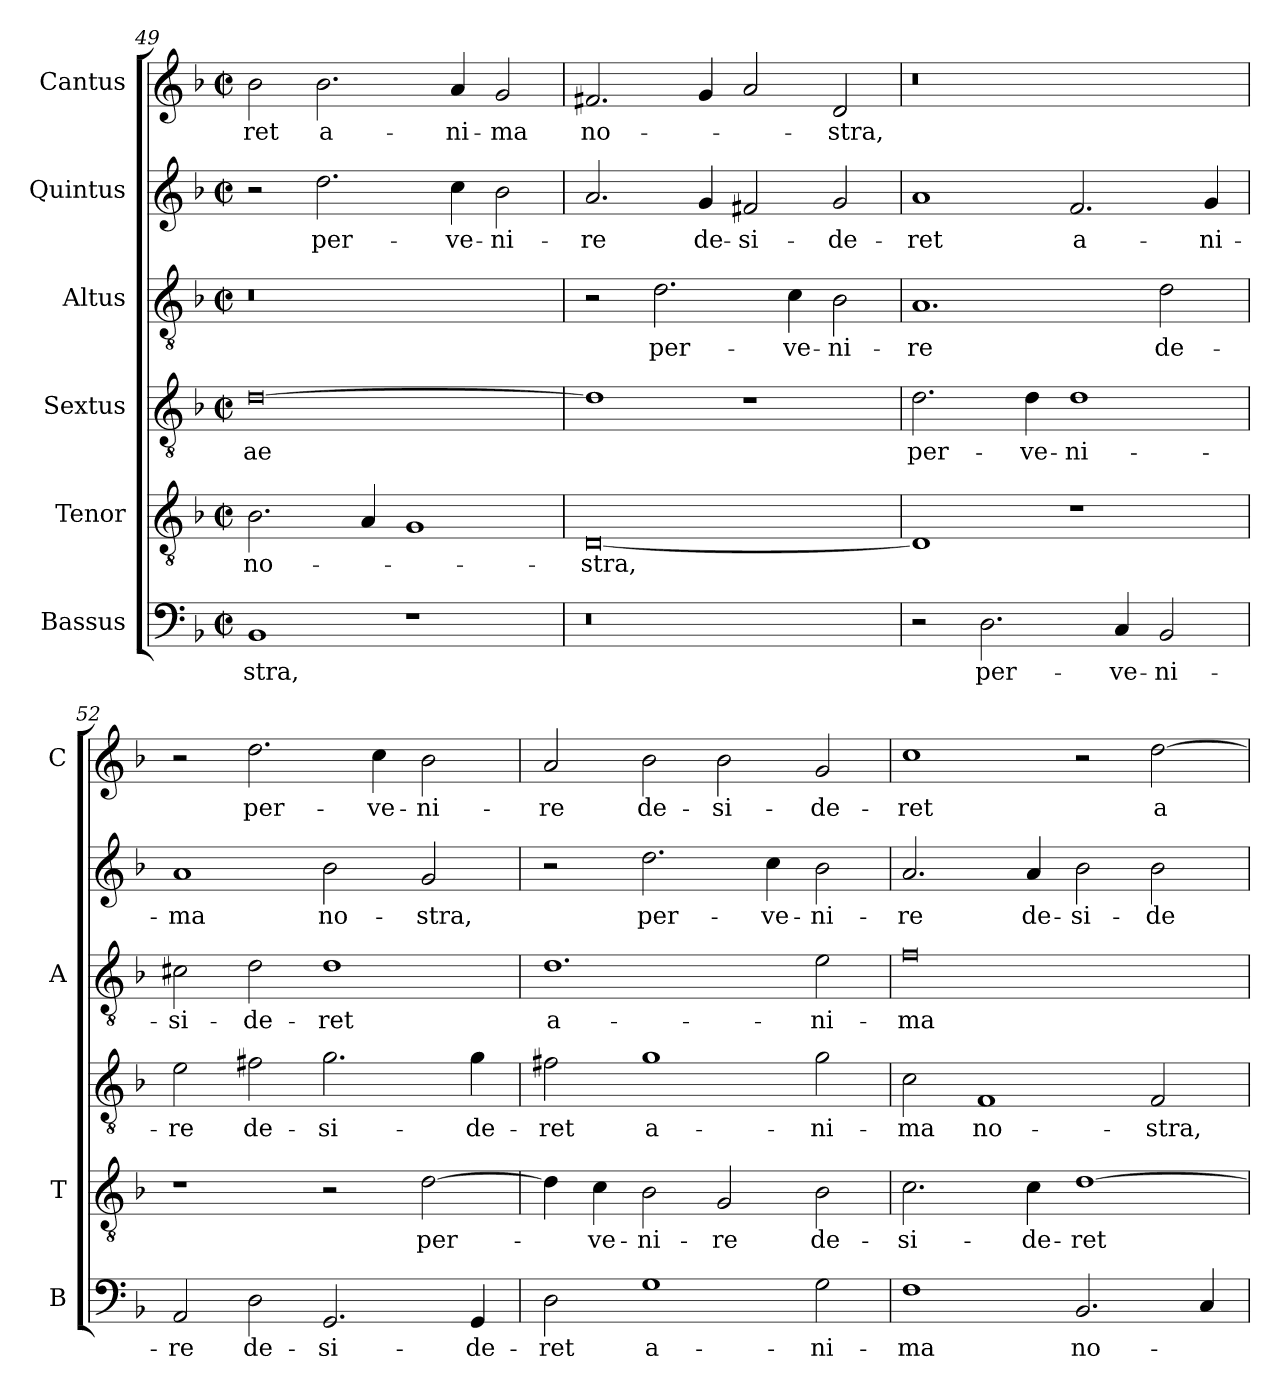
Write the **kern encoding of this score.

**kern	**text	**kern	**text	**kern	**text	**kern	**text	**kern	**text	**kern	**text
*part6	*part6	*part5	*part5	*part4	*part4	*part3	*part3	*part2	*part2	*part1	*part1
*staff6	*staff6	*staff5	*staff5	*staff4	*staff4	*staff3	*staff3	*staff2	*staff2	*staff1	*staff1
*I"Bassus	*	*I"Tenor	*	*I"Sextus	*	*I"Altus	*	*I"Quintus	*	*I"Cantus	*
*I'B	*	*I'T	*	*	*	*I'A	*	*	*	*I'C	*
*clefF4	*	*clefGv2	*	*clefGv2	*	*clefGv2	*	*clefG2	*	*clefG2	*
*k[b-]	*	*k[b-]	*	*k[b-]	*	*k[b-]	*	*k[b-]	*	*k[b-]	*
*d:	*	*d:	*	*d:	*	*d:	*	*d:	*	*d:	*
*M2/2	*	*M2/2	*	*M2/2	*	*M2/2	*	*M2/2	*	*M2/2	*
*met(c|)	*	*met(c|)	*	*met(c|)	*	*met(c|)	*	*met(c|)	*	*met(c|)	*
=49	=49	=49	=49	=49	=49	=49	=49	=49	=49	=49	=49
1BB-	-stra,	2.B-\	no-	[0d	-ae	0r	.	2r	.	2b-\	-ret
.	.	.	.	.	.	.	.	2.dd\	per-	2.b-\	a-
.	.	4A/	.	.	.	.	.	.	.	.	.
1r	.	1G	.	.	.	.	.	.	.	.	.
.	.	.	.	.	.	.	.	4cc\	-ve-	4a/	-ni-
.	.	.	.	.	.	.	.	2b-\	-ni-	2g/	-ma
=50	=50	=50	=50	=50	=50	=50	=50	=50	=50	=50	=50
0r	.	[0D	-stra,	1d]	.	2r	.	2.a/	-re	2.f#X/	no-
.	.	.	.	.	.	2.d\	per-	.	.	.	.
.	.	.	.	.	.	.	.	4g/	de-	4g/	.
.	.	.	.	1r	.	.	.	2f#X/	-si-	2a/	.
.	.	.	.	.	.	4c\	-ve-	.	.	.	.
.	.	.	.	.	.	2B-\	-ni-	2g/	-de-	2d/	-stra,
!!LO:PB:g=z
=51	=51	=51	=51	=51	=51	=51	=51	=51	=51	=51	=51
2r	.	1D]	.	2.d\	per-	1.A	-re	1a	-ret	0r	.
2.D\	per-	.	.	.	.	.	.	.	.	.	.
.	.	.	.	4d\	-ve-	.	.	.	.	.	.
.	.	1r	.	1d	-ni-	.	.	2.f/	a-	.	.
4C/	-ve-	.	.	.	.	.	.	.	.	.	.
2BB-/	-ni-	.	.	.	.	2d\	de-	.	.	.	.
.	.	.	.	.	.	.	.	4g/	-ni-	.	.
=52	=52	=52	=52	=52	=52	=52	=52	=52	=52	=52	=52
2AA/	-re	1r	.	2e\	-re	2c#X\	-si-	1a	-ma	2r	.
2D\	de-	.	.	2f#X\	de-	2d\	-de-	.	.	2.dd\	per-
2.GG/	-si-	2r	.	2.g\	-si-	1d	-ret	2b-\	no-	.	.
.	.	.	.	.	.	.	.	.	.	4cc\	-ve-
.	.	[2d\	per-	.	.	.	.	2g/	-stra,	2b-\	-ni-
4GG/	-de-	.	.	4g\	-de-	.	.	.	.	.	.
=53	=53	=53	=53	=53	=53	=53	=53	=53	=53	=53	=53
2D\	-ret	4d\]	.	2f#X\	-ret	1.d	a-	2r	.	2a/	-re
.	.	4c\	-ve-	.	.	.	.	.	.	.	.
1G	a-	2B-\	-ni-	1g	a-	.	.	2.dd\	per-	2b-\	de-
.	.	2G/	-re	.	.	.	.	.	.	2b-\	-si-
.	.	.	.	.	.	.	.	4cc\	-ve-	.	.
2G\	-ni-	2B-\	de-	2g\	-ni-	2e\	-ni-	2b-\	-ni-	2g/	-de-
!!LO:LB:g=z
=54	=54	=54	=54	=54	=54	=54	=54	=54	=54	=54	=54
1F	-ma	2.c\	-si-	2c\	-ma	0f	-ma	2.a/	-re	1cc	-ret
.	.	.	.	1F	no-	.	.	.	.	.	.
.	.	4c\	-de-	.	.	.	.	4a/	de-	.	.
2.BB-/	no-	[1d	-ret	.	.	.	.	2b-\	-si-	2r	.
.	.	.	.	2F/	-stra,	.	.	2b-\	-de-	[2dd\	a-
4C/	.	.	.	.	.	.	.	.	.	.	.
=	=	=	=	=	=	=	=	=	=	=	=
*-	*-	*-	*-	*-	*-	*-	*-	*-	*-	*-	*-
